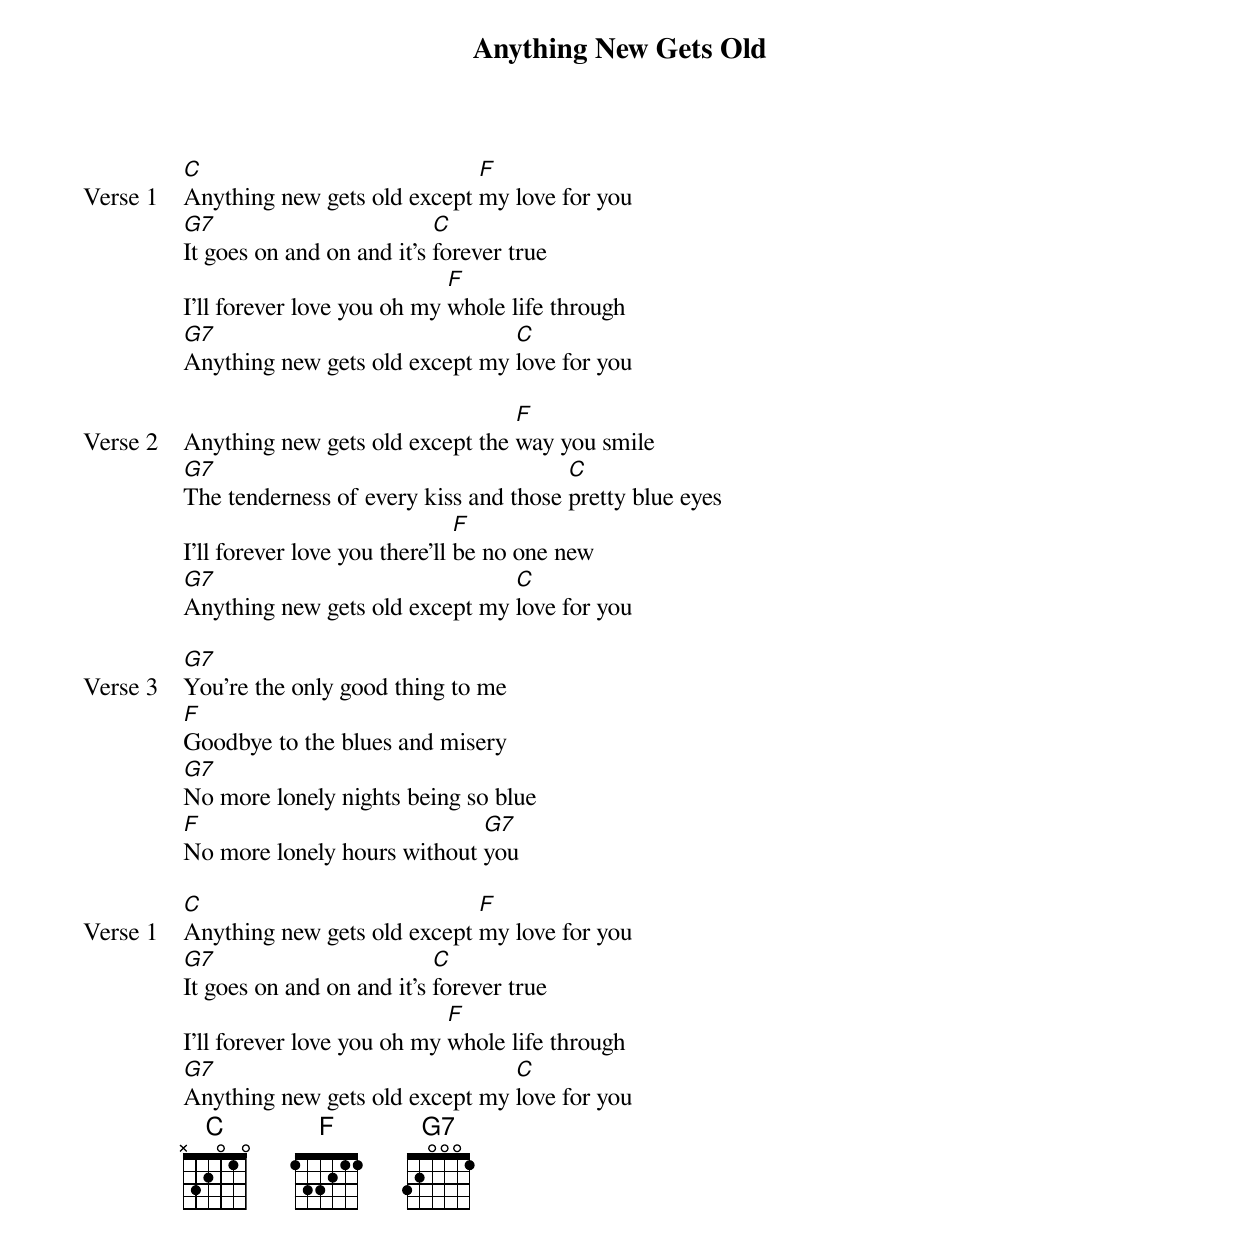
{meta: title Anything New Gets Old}
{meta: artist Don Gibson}

{start_of_verse: Verse 1}
[C]Anything new gets old except [F]my love for you
[G7]It goes on and on and it's [C]forever true
I'll forever love you oh my [F]whole life through
[G7]Anything new gets old except my [C]love for you
{end_of_verse}

{start_of_verse: Verse 2}
Anything new gets old except the [F]way you smile
[G7]The tenderness of every kiss and those [C]pretty blue eyes
I'll forever love you there'll [F]be no one new
[G7]Anything new gets old except my [C]love for you
{end_of_verse}

{start_of_verse: Verse 3}
[G7]You're the only good thing to me
[F]Goodbye to the blues and misery
[G7]No more lonely nights being so blue
[F]No more lonely hours without [G7]you
{end_of_verse}

{start_of_verse: Verse 1}
[C]Anything new gets old except [F]my love for you
[G7]It goes on and on and it's [C]forever true
I'll forever love you oh my [F]whole life through
[G7]Anything new gets old except my [C]love for you
{end_of_verse}
